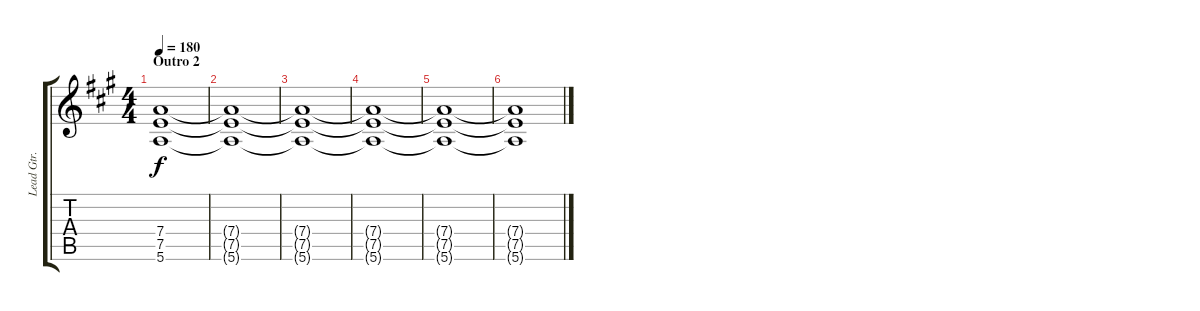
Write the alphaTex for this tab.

\track ("Lead Gtr. - Ray Toro" "Lead Gtr. ") {instrument overdrivenguitar}
\staff {score tabs}
\tuning (E4 B3 G3 D3 A2 E2) {hide}
\ts (4 4)
\section ("" "Outro 2")
\tempo 180
\clef g2
\ks a
(7.4 7.5 5.6).1{dy f volume 6} |
(7.4{t} 7.5{t} 5.6{t}).1 |
(7.4{t} 7.5{t} 5.6{t}).1 |
(7.4{t} 7.5{t} 5.6{t}).1{volume 0} |
(7.4{t} 7.5{t} 5.6{t}).1 |
(7.4{t} 7.5{t} 5.6{t}).1
